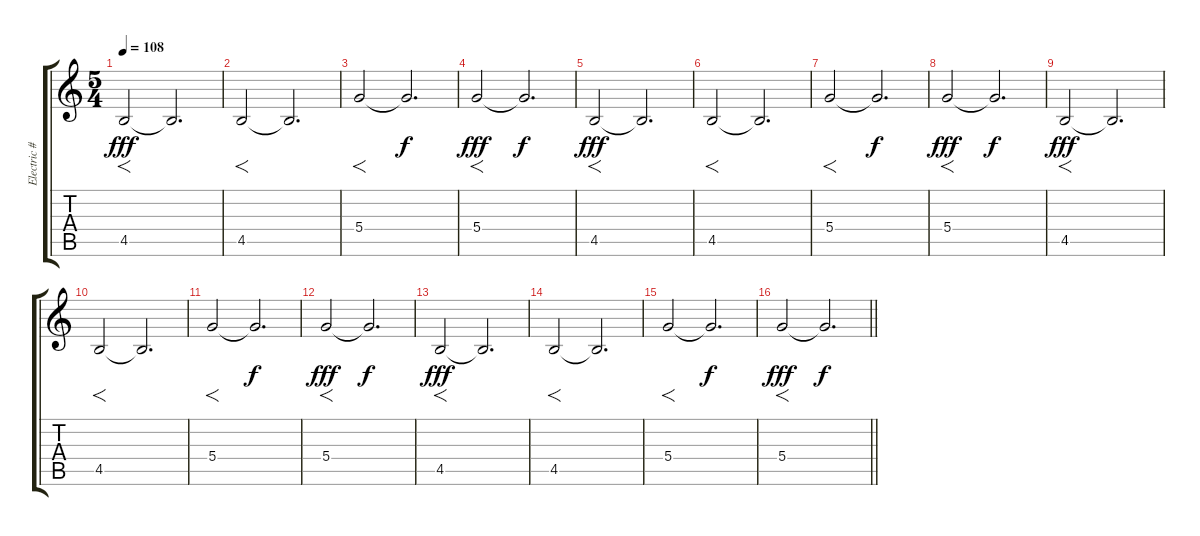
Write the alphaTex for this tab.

\track ("Electric #2" "Electric #") {instrument overdrivenguitar}
\staff {score tabs}
\tuning (B4 E4 A3 D3 G2 C2) {hide}
\ts (5 4)
\tempo 108
\clef g2
\ks c
4.5.2{f dy fff} 4.5{t}.2{d} |
4.5.2{f} 4.5{t}.2{d} |
5.4.2{f} 5.4{t}.2{d dy f} |
5.4.2{f dy fff} 5.4{t}.2{d dy f} |
4.5.2{f dy fff} 4.5{t}.2{d} |
4.5.2{f} 4.5{t}.2{d} |
5.4.2{f} 5.4{t}.2{d dy f} |
5.4.2{f dy fff} 5.4{t}.2{d dy f} |
4.5.2{f dy fff} 4.5{t}.2{d} |
4.5.2{f} 4.5{t}.2{d} |
5.4.2{f} 5.4{t}.2{d dy f} |
5.4.2{f dy fff} 5.4{t}.2{d dy f} |
4.5.2{f dy fff} 4.5{t}.2{d} |
4.5.2{f} 4.5{t}.2{d} |
5.4.2{f} 5.4{t}.2{d dy f} |
\barLineRight lightlight
5.4.2{f dy fff} 5.4{t}.2{d dy f}
